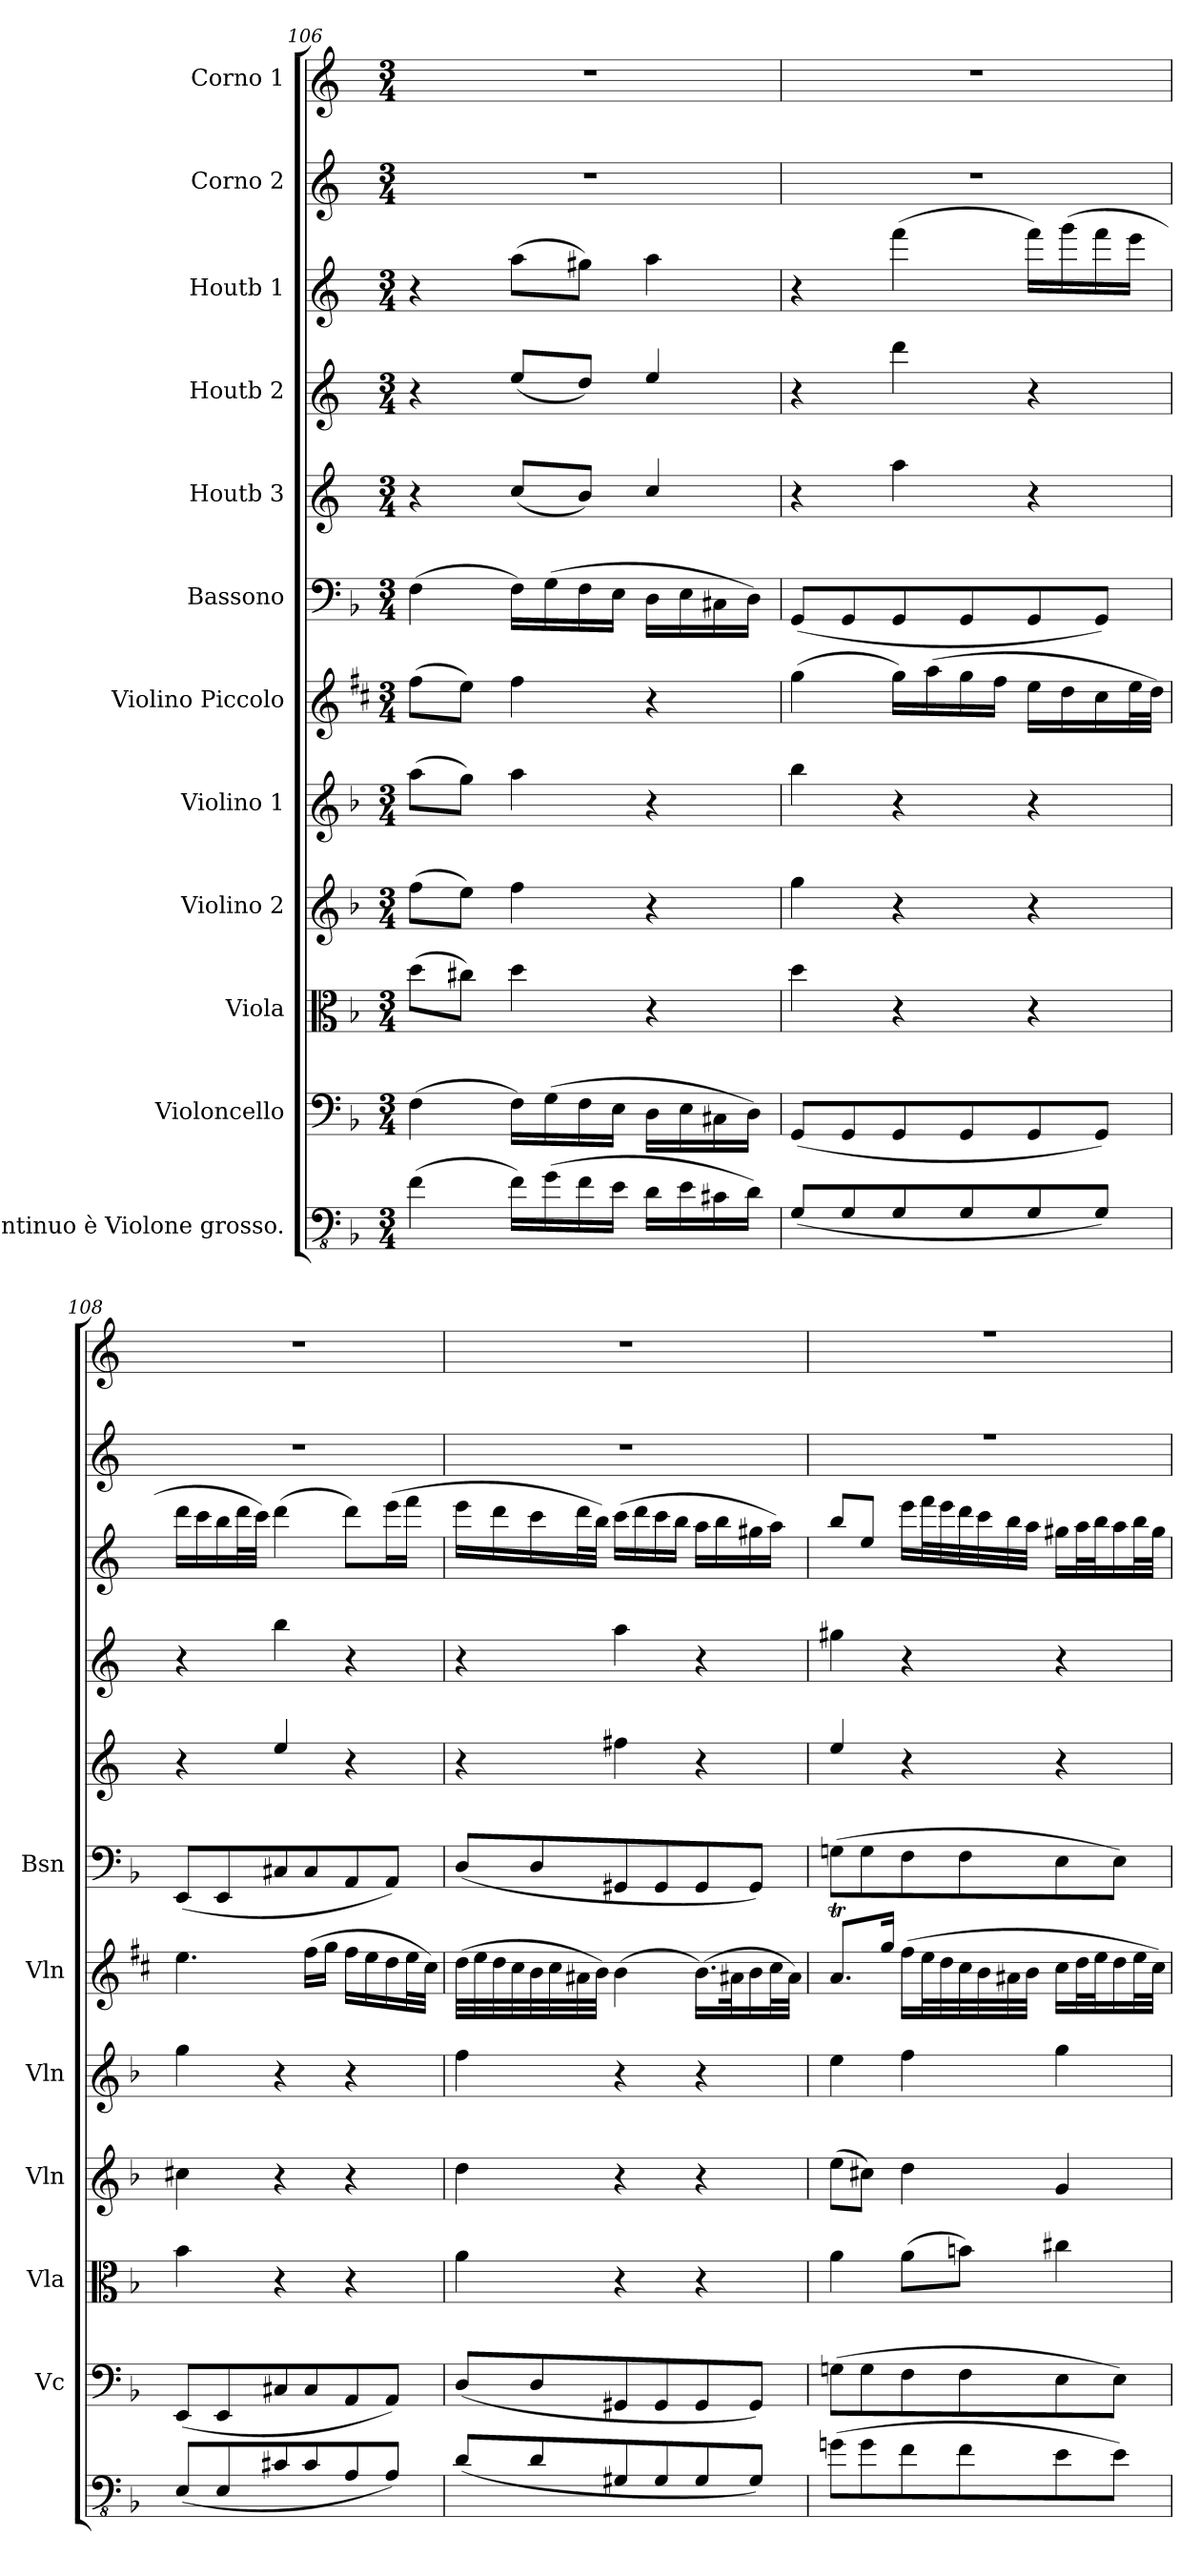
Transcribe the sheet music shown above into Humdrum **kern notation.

**kern	**kern	**kern	**kern	**kern	**kern	**kern	**kern	**kern	**kern	**dynam	**kern	**kern
*part12	*part11	*part10	*part9	*part8	*part7	*part6	*part5	*part4	*part3	*part3	*part2	*part1
*staff12	*staff11	*staff10	*staff9	*staff8	*staff7	*staff6	*staff5	*staff4	*staff3	*staff3	*staff2	*staff1
*I"Continuo è Violone grosso.	*I"Violoncello	*I"Viola	*I"Violino 2	*I"Violino 1	*I"Violino Piccolo	*I"Bassono	*I"Houtb 3	*I"Houtb 2	*I"Houtb 1	*	*I"Corno 2	*I"Corno 1
*	*I'Vc	*I'Vla	*I'Vln	*I'Vln	*I'Vln	*I'Bsn	*	*	*	*	*	*
*clefFv4	*clefF4	*clefC3	*clefG2	*clefG2	*clefG2	*clefF4	*clefG2	*clefG2	*clefG2	*	*clefG2	*clefG2
*ITrd7c12	*	*	*	*	*ITrd-2c-3	*	*ITrd4c7	*ITrd4c7	*ITrd4c7	*	*ITrd4c7	*ITrd4c7
*k[b-]	*k[b-]	*k[b-]	*k[b-]	*k[b-]	*k[b-]	*k[b-]	*k[b-]	*k[b-]	*k[b-]	*	*k[b-]	*k[b-]
*M3/4	*M3/4	*M3/4	*M3/4	*M3/4	*M3/4	*M3/4	*M3/4	*M3/4	*M3/4	*	*M3/4	*M3/4
=106	=106	=106	=106	=106	=106	=106	=106	=106	=106	=106	=106	=106
(4FF\	(4F\	(8dd\L	(8ff\L	(8aa\L	(8aa\L	(4F\	4r	4r	4r	.	2.r	2.r
.	.	8cc#X\J)	8ee\J)	8gg\J)	8gg\J)	.	.	.	.	.	.	.
16FF\LL)	16F\LL)	4dd\	4ff\	4aa\	4aa\	16F\LL)	(8f/L	(8a/L	(8dd\L	.	.	.
(16GG\	(16G\	.	.	.	.	(16G\	.	.	.	.	.	.
16FF\	16F\	.	.	.	.	16F\	8e/J)	8g/J)	8cc#X\J)	.	.	.
16EE\JJ	16E\JJ	.	.	.	.	16E\JJ	.	.	.	.	.	.
16DD\LL	16D\LL	4r	4r	4r	4r	16D\LL	4f/	4a/	4dd\	.	.	.
16EE\	16E\	.	.	.	.	16E\	.	.	.	.	.	.
16CC#X\	16C#X\	.	.	.	.	16C#X\	.	.	.	.	.	.
16DD\JJ)	16D\JJ)	.	.	.	.	16D\JJ)	.	.	.	.	.	.
=107	=107	=107	=107	=107	=107	=107	=107	=107	=107	=107	=107	=107
(8GGG/L	(8GG/L	4dd\	4gg\	4bb-\	(4bb-\	(8GG/L	4r	4r	4r	.	2.r	2.r
8GGG/	8GG/	.	.	.	.	8GG/	.	.	.	.	.	.
!	!	!	!	!	!	!	!	!	!	!LO:DY:b	!	!
8GGG/	8GG/	4r	4r	4r	16bb-\LL)	8GG/	4dd\	4gg\	(4bb-\	other-dynamics	.	.
.	.	.	.	.	(16ccc\	.	.	.	.	.	.	.
8GGG/	8GG/	.	.	.	16bb-\	8GG/	.	.	.	.	.	.
.	.	.	.	.	16aa\JJ	.	.	.	.	.	.	.
8GGG/	8GG/	4r	4r	4r	16gg\LL	8GG/	4r	4r	16bb-\LL)	.	.	.
.	.	.	.	.	16ff\	.	.	.	(16ccc\	.	.	.
8GGG/J)	8GG/J)	.	.	.	16ee\	8GG/J)	.	.	16bb-\	.	.	.
.	.	.	.	.	32gg\L	.	.	.	16aa\JJ	.	.	.
.	.	.	.	.	32ff\JJJ)	.	.	.	.	.	.	.
=108	=108	=108	=108	=108	=108	=108	=108	=108	=108	=108	=108	=108
(8EEE/L	(8EE/L	4b-\	4cc#X\	4gg\	4.gg\	(>8EE/L	4r	4r	16gg\LL	.	2.r	2.r
.	.	.	.	.	.	.	.	.	16ff\	.	.	.
8EEE/	8EE/	.	.	.	.	8EE/	.	.	16ee\	.	.	.
.	.	.	.	.	.	.	.	.	32gg\L	.	.	.
.	.	.	.	.	.	.	.	.	32ff\JJJ)	.	.	.
8CC#X/	8C#X/	4r	4r	4r	.	8C#X/	4a/	4ee\	(4gg\	.	.	.
8CC#/	8C#/	.	.	.	(16aa\LL	8C#/	.	.	.	.	.	.
.	.	.	.	.	16bb-\JJ	.	.	.	.	.	.	.
8AAA/	8AA/	4r	4r	4r	16aa\LL	8AA/	4r	4r	8gg\L)	.	.	.
.	.	.	.	.	16gg\	.	.	.	.	.	.	.
8AAA/J)	8AA/J)	.	.	.	16ff\	8AA/J)	.	.	(16aa\L	.	.	.
.	.	.	.	.	32gg\L	.	.	.	16bb-\JJ	.	.	.
.	.	.	.	.	32ee\JJJ)	.	.	.	.	.	.	.
=109	=109	=109	=109	=109	=109	=109	=109	=109	=109	=109	=109	=109
(8DD/L	(>8D/L	4a\	4dd\	4ff\	(32ff\LLL	(8D/L	4r	4r	16aa\LL	.	2.r	2.r
.	.	.	.	.	32gg\	.	.	.	.	.	.	.
.	.	.	.	.	32ff\	.	.	.	16gg\	.	.	.
.	.	.	.	.	32ee\	.	.	.	.	.	.	.
8DD/	8D/	.	.	.	32dd\	8D/	.	.	16ff\	.	.	.
.	.	.	.	.	32ee\	.	.	.	.	.	.	.
.	.	.	.	.	32cc#X\	.	.	.	32gg\L	.	.	.
.	.	.	.	.	32dd\JJJ)	.	.	.	32ee\JJJ)	.	.	.
8GGG#X/	8GG#X/	4r	4r	4r	(4dd\	8GG#X/	4bn\	4dd\	(16ff\LL	.	.	.
.	.	.	.	.	.	.	.	.	16gg\	.	.	.
8GGG#/	8GG#/	.	.	.	.	8GG#/	.	.	16ff\	.	.	.
.	.	.	.	.	.	.	.	.	16ee\JJ	.	.	.
8GGG#/	8GG#/	4r	4r	4r	(16.dd\LL)	8GG#/	4r	4r	16dd\LL	.	.	.
.	.	.	.	.	.	.	.	.	16ee\	.	.	.
.	.	.	.	.	32cc#X\K	.	.	.	.	.	.	.
8GGG#/J)	8GG#/J)	.	.	.	16dd\	8GG#/J)	.	.	16cc#X\	.	.	.
.	.	.	.	.	32ee\L	.	.	.	16dd\JJ)	.	.	.
.	.	.	.	.	32cc#\JJJ)	.	.	.	.	.	.	.
!!LO:PB:g=z
=110	=110	=110	=110	=110	=110	=110	=110	=110	=110	=110	=110	=110
*	*	*	*	*	*	*	*	*	*	*	*^	*^
(8GGn\L	(8Gn\L	4a\	(8ee\L	4ee\	8.ccT/L	(8Gn\L	4a/	4cc#X\	8ee\L	.	2.r	2.d/yy	2.r	2.d/yy
8GG\	8G\	.	8cc#X\J)	.	.	8G\	.	.	8a/J	.	.	.	.	.
.	.	.	.	.	16bb-\Jk	.	.	.	.	.	.	.	.	.
8FF\	8F\	(8a\L	4dd\	4ff\	(16aa\LL	8F\	4r	4r	16aa\LL	.	.	.	.	.
.	.	.	.	.	32gg\L	.	.	.	32bb-\L	.	.	.	.	.
.	.	.	.	.	32ff\	.	.	.	32aa\	.	.	.	.	.
8FF\	8F\	8bn\J)	.	.	32ee\	8F\	.	.	32gg\	.	.	.	.	.
.	.	.	.	.	32dd\	.	.	.	32ff\	.	.	.	.	.
.	.	.	.	.	32cc#X\	.	.	.	32ee\	.	.	.	.	.
.	.	.	.	.	32dd\JJJ	.	.	.	32dd\JJJ	.	.	.	.	.
8EE\	8E\	4cc#X\	4g/	4gg\	16ee\LL	8E\	4r	4r	16cc#X\LL	.	.	.	.	.
.	.	.	.	.	32ff\L	.	.	.	32dd\L	.	.	.	.	.
.	.	.	.	.	32gg\J	.	.	.	32ee\J	.	.	.	.	.
8EE\J)	8E\J)	.	.	.	16ff\	8E\J)	.	.	16dd\	.	.	.	.	.
.	.	.	.	.	32gg\L	.	.	.	32ee\L	.	.	.	.	.
.	.	.	.	.	32ee\JJJ)	.	.	.	32cc#\JJJ	.	.	.	.	.
*	*	*	*	*	*	*	*	*	*	*	*v	*v	*	*
*	*	*	*	*	*	*	*	*	*	*	*	*v	*v
=	=	=	=	=	=	=	=	=	=	=	=	=
*-	*-	*-	*-	*-	*-	*-	*-	*-	*-	*-	*-	*-
